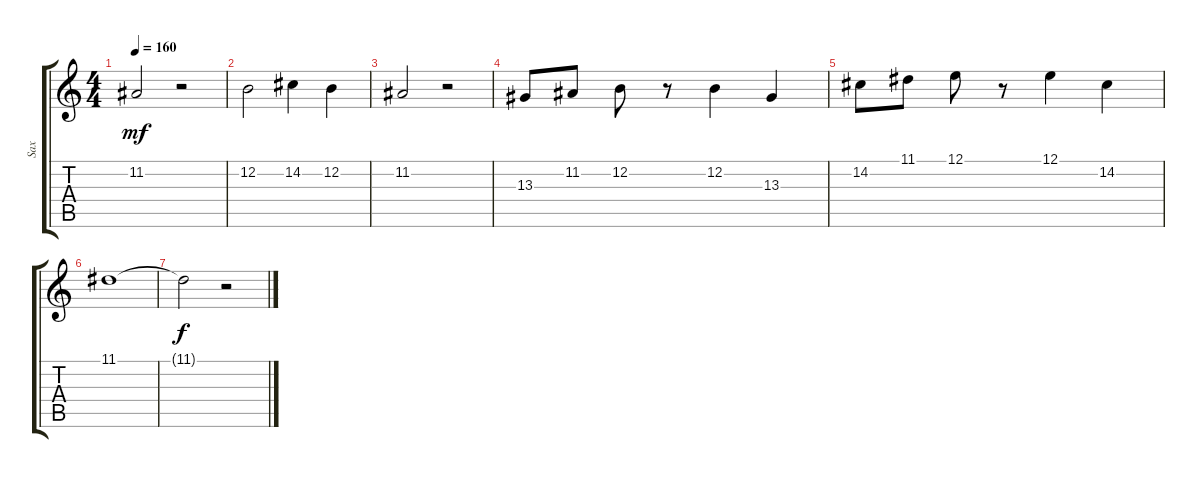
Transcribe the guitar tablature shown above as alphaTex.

\track ("Sax" "Sax") {instrument altosax}
\staff {score tabs}
\tuning (E4 B3 G3 D3 A2 E2) {hide}
\ts (4 4)
\tempo 160
\clef g2
\ks c
11.2.2{dy mf} r.2 |
12.2.2 14.2.4 12.2.4 |
11.2.2 r.2 |
13.3.8 11.2.8 12.2.8 r.8 12.2.4 13.3.4 |
14.2.8 11.1.8 12.1.8 r.8 12.1.4 14.2.4 |
11.1.1 |
11.1{t}.2{dy f} r.2
